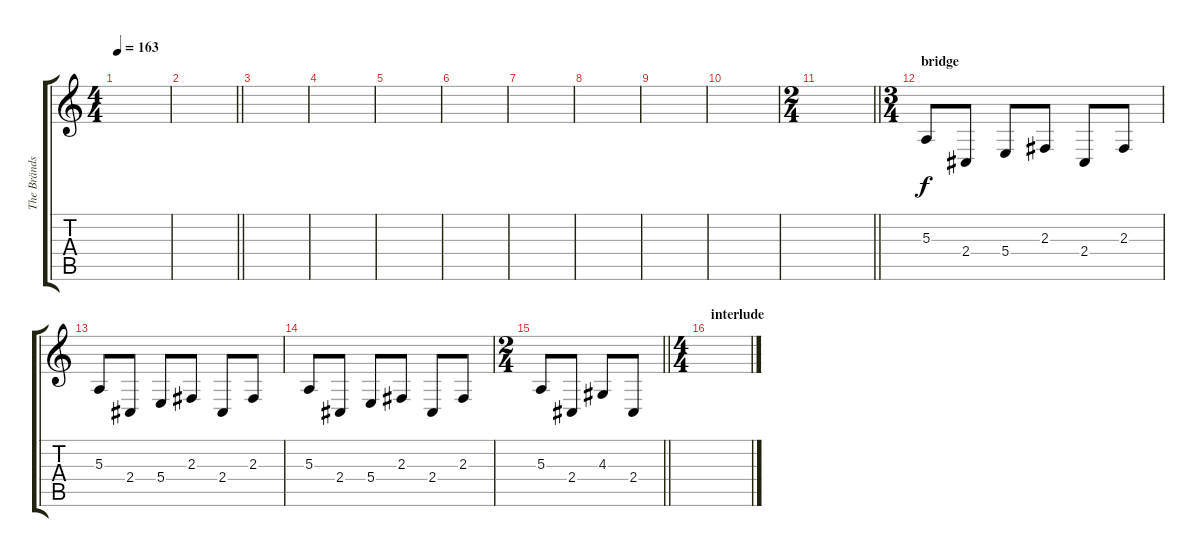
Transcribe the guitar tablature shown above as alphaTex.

\track ("The Brändström #2" "The Bränds") {instrument pad1newage}
\staff {score tabs}
\tuning (Db4 Ab3 E3 B2 Gb2 B1) {hide}
\ts (4 4)
\tempo 163
\clef g2
\ks c
|
\barLineRight lightlight
|
\section ("" "")
|
|
|
|
|
|
|
|
\ts (2 4)
\barLineRight lightlight
|
\ts (3 4)
\section ("" "bridge")
5.3.8{volume 16 balance 4 instrument pad3polysynth} 2.4.8 5.4.8 2.3.8 2.4.8 2.3.8 |
5.3.8{balance 12} 2.4.8 5.4.8 2.3.8 2.4.8 2.3.8 |
5.3.8{volume 10} 2.4.8 5.4.8 2.3.8 2.4.8 2.3.8 |
\ts (2 4)
\barLineRight lightlight
5.3.8{balance 8} 2.4.8 4.3.8 2.4.8 |
\ts (4 4)
\section ("" "interlude")
